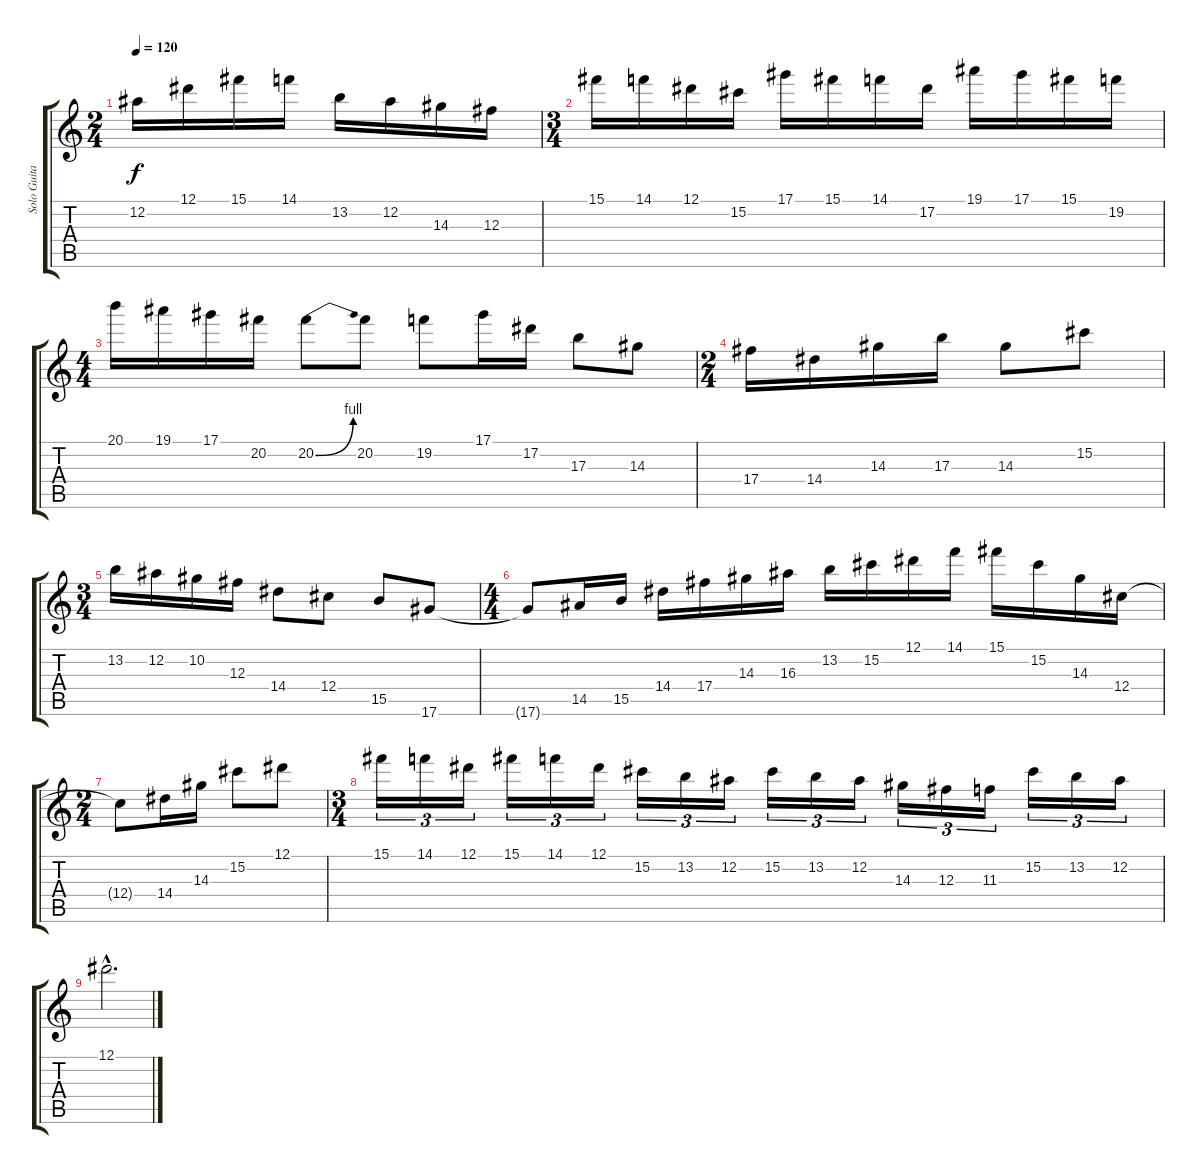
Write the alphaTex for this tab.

\track ("Solo Guitar" "Solo Guita") {instrument distortionguitar}
\staff {score tabs}
\tuning (Eb4 Bb3 Gb3 Db3 Ab2 Eb2) {hide}
\ts (2 4)
\tempo 120
\clef g2
\ks aminor
12.2.16{dy f} 12.1.16 15.1.16 14.1.16 13.2.16 12.2.16 14.3.16 12.3.16 |
\ts (3 4)
15.1.16 14.1.16 12.1.16 15.2.16 17.1.16 15.1.16 14.1.16 17.2.16 19.1.16 17.1.16 15.1.16 19.2.16 |
\ts (4 4)
20.1.16 19.1.16 17.1.16 20.2.16 20.2{be (bend 0 0 60 4)}.8 20.2.8 19.2.8 17.1.16 17.2.16 17.3.8 14.3.8 |
\ts (2 4)
17.4.16 14.4.16 14.3.16 17.3.16 14.3.8 15.2.8 |
\ts (3 4)
13.2.16 12.2.16 10.2.16 12.3.16 14.4.8 12.4.8 15.5.8 17.6.8 |
\ts (4 4)
17.6{t}.8 14.5.16 15.5.16 14.4.16 17.4.16 14.3.16 16.3.16 13.2.16 15.2.16 12.1.16 14.1.16 15.1.16 15.2.16 14.3.16 12.4.16 |
\ts (2 4)
12.4{t}.8 14.4.16 14.3.16 15.2.8 12.1.8 |
\ts (3 4)
15.1.16{tu (3 2)} 14.1.16{tu (3 2)} 12.1.16{tu (3 2)} 15.1.16{tu (3 2)} 14.1.16{tu (3 2)} 12.1.16{tu (3 2)} 15.2.16{tu (3 2)} 13.2.16{tu (3 2)} 12.2.16{tu (3 2)} 15.2.16{tu (3 2)} 13.2.16{tu (3 2)} 12.2.16{tu (3 2)} 14.3.16{tu (3 2)} 12.3.16{tu (3 2)} 11.3.16{tu (3 2)} 15.2.16{tu (3 2)} 13.2.16{tu (3 2)} 12.2.16{tu (3 2)} |
12.1{hac}.2{d}
